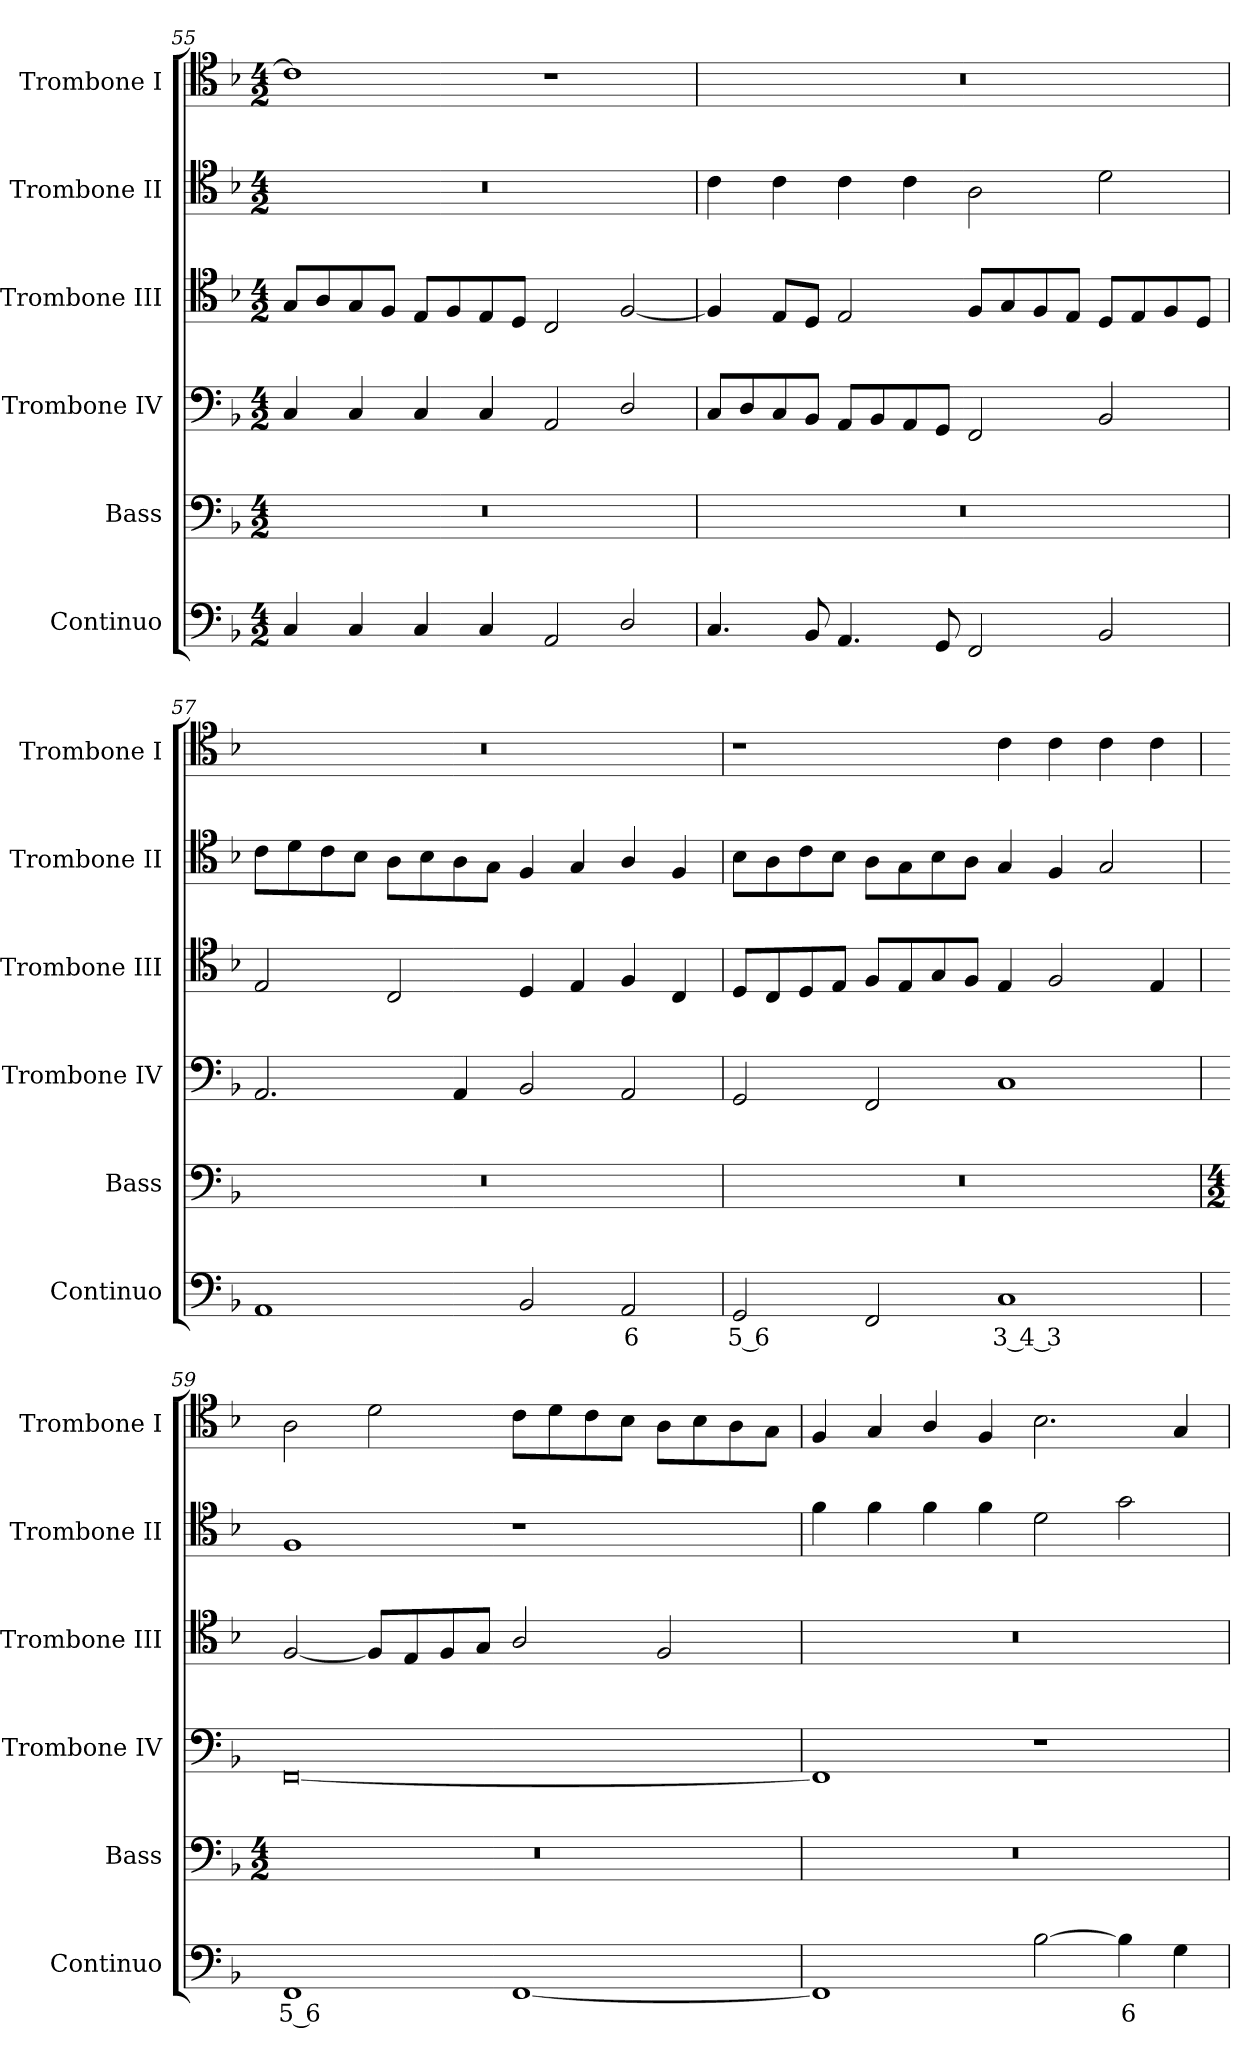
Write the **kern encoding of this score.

**kern	**text	**kern	**kern	**kern	**kern	**kern
*part6	*part6	*part5	*part4	*part3	*part2	*part1
*staff6	*staff6	*staff5	*staff4	*staff3	*staff2	*staff1
*I"Continuo	*	*I"Bass	*I"Trombone IV	*I"Trombone III	*I"Trombone II	*I"Trombone I
*I'Continuo	*	*I'Bass	*I'Trombone IV	*I'Trombone III	*I'Trombone II	*I'Trombone I
!!LO:LB:g=z
*clefF4	*	*clefF4	*clefF4	*clefC4	*clefC4	*clefC4
*k[b-]	*	*k[b-]	*k[b-]	*k[b-]	*k[b-]	*k[b-]
*F:	*	*F:	*F:	*F:	*F:	*F:
*M4/2	*	*M4/2	*M4/2	*M4/2	*M4/2	*M4/2
=55	=55	=55	=55	=55	=55	=55
4C	.	0r	4C	8GL	0r	1c]
.	.	.	.	8A	.	.
4C	.	.	4C	8G	.	.
.	.	.	.	8FJ	.	.
4C	.	.	4C	8EL	.	.
.	.	.	.	8F	.	.
4C	.	.	4C	8E	.	.
.	.	.	.	8DJ	.	.
2AA	.	.	2AA	2C	.	1r
2D/	.	.	2D/	[2F	.	.
=56	=56	=56	=56	=56	=56	=56
4.C	.	0r	8CL	4F]	4c	0r
.	.	.	8D	.	.	.
.	.	.	8C	8EL	4c	.
8BB-	.	.	8BB-J	8DJ	.	.
4.AA	.	.	8AAL	2E	4c	.
.	.	.	8BB-	.	.	.
.	.	.	8AA	.	4c	.
8GG	.	.	8GGJ	.	.	.
2FF	.	.	2FF	8FL	2A	.
.	.	.	.	8G	.	.
.	.	.	.	8F	.	.
.	.	.	.	8EJ	.	.
2BB-	.	.	2BB-	8DL	2d	.
.	.	.	.	8E	.	.
.	.	.	.	8F	.	.
.	.	.	.	8DJ	.	.
=57	=57	=57	=57	=57	=57	=57
1AA	.	0r	2.AA	2E	8cL	0r
.	.	.	.	.	8d	.
.	.	.	.	.	8c	.
.	.	.	.	.	8B-J	.
.	.	.	.	2C	8AL	.
.	.	.	.	.	8B-	.
.	.	.	4AA	.	8A	.
.	.	.	.	.	8GJ	.
2BB-	.	.	2BB-	4D	4F	.
.	.	.	.	4E	4G	.
!	!LO:LY:b	!	!	!	!	!
2AA	6	.	2AA	4F	4A/	.
.	.	.	.	4C	4F	.
=58	=58	=58	=58	=58	=58	=58
!	!LO:LY:b	!	!	!	!	!
2GG	5 6	0r	2GG	8DL	8B-L	1r
.	.	.	.	8C	8A	.
.	.	.	.	8D	8c	.
.	.	.	.	8EJ	8B-J	.
2FF	.	.	2FF	8FL	8AL	.
.	.	.	.	8E	8G	.
.	.	.	.	8G	8B-	.
.	.	.	.	8FJ	8AJ	.
!	!LO:LY:b	!	!	!	!	!
1C	3 4 3	.	1C	4E	4G	4c
.	.	.	.	2F	4F	4c
.	.	.	.	.	2G	4c
.	.	.	.	4E	.	4c
!!LO:LB:g=z
=59	=59	=59	=59	=59	=59	=59
*	*	*M4/2	*	*	*	*
!	!LO:LY:b	!	!	!	!	!
1FF	5 6	0r	[0FF	[2F	1F	2A
.	.	.	.	8FL]	.	2d
.	.	.	.	8E	.	.
.	.	.	.	8F	.	.
.	.	.	.	8GJ	.	.
[1FF	.	.	.	2A/	1r	8cL
.	.	.	.	.	.	8d
.	.	.	.	.	.	8c
.	.	.	.	.	.	8B-J
.	.	.	.	2F	.	8AL
.	.	.	.	.	.	8B-
.	.	.	.	.	.	8A
.	.	.	.	.	.	8GJ
=60	=60	=60	=60	=60	=60	=60
1FF]	.	0r	1FF]	0r	4f	4F
.	.	.	.	.	4f	4G
.	.	.	.	.	4f	4A/
.	.	.	.	.	4f	4F
[2B-	.	.	1r	.	2d	2.B-
!	!LO:LY:b	!	!	!	!	!
4B-]	6	.	.	.	2g	.
4G	.	.	.	.	.	4G
=	=	=	=	=	=	=
*-	*-	*-	*-	*-	*-	*-
